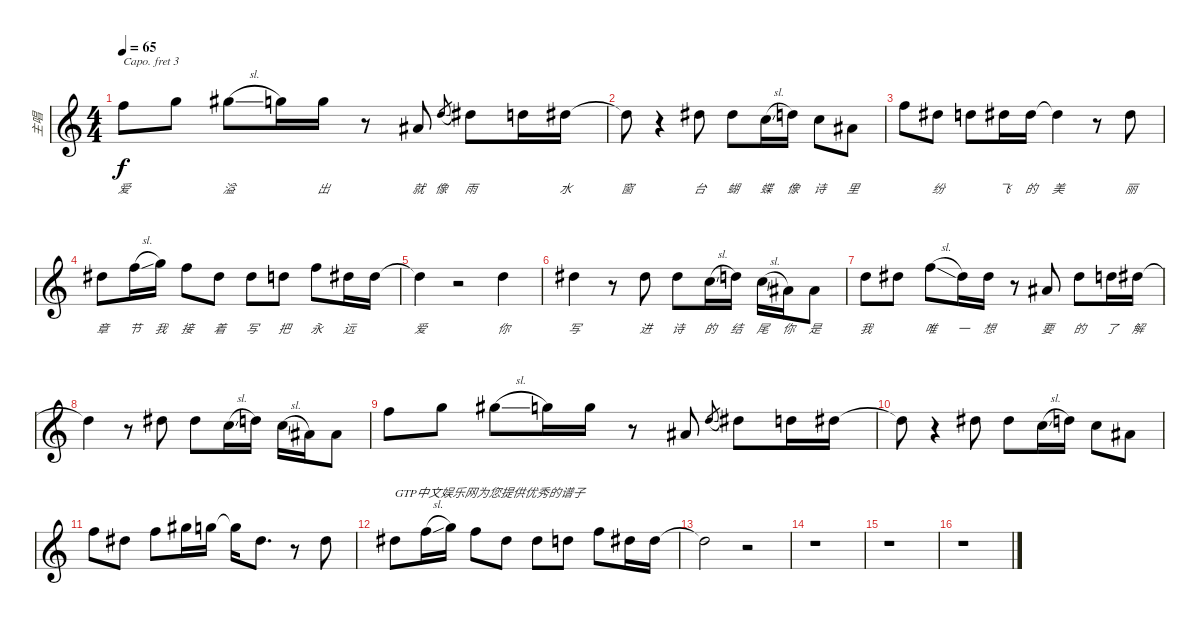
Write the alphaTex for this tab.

\track ("主唱" "主唱") {instrument lead3calliope}
\staff {score}
\capo 3
\tuning (E4 B3 G3 D3 A2 E2) {hide}
\ts (4 4)
\tempo 65
\clef g2
\ks c
10.1.8{lyrics (0 "爱") lyrics (1 "") lyrics (2 "") lyrics (3 "") lyrics (4 "") dy f} 12.1.8{lyrics (0 "") lyrics (1 "") lyrics (2 "") lyrics (3 "") lyrics (4 "")} 13.1{sl}.8{lyrics (0 "溢") lyrics (1 "") lyrics (2 "") lyrics (3 "") lyrics (4 "")} 12.1.16{lyrics (0 "") lyrics (1 "") lyrics (2 "") lyrics (3 "") lyrics (4 "")} 12.1.16{lyrics (0 "出") lyrics (1 "") lyrics (2 "") lyrics (3 "") lyrics (4 "")} r.8 12.3.8{lyrics (0 "就") lyrics (1 "") lyrics (2 "") lyrics (3 "") lyrics (4 "")} 12.2{sl}.8{lyrics (0 "像") lyrics (1 "") lyrics (2 "") lyrics (3 "") lyrics (4 "") gr} 13.2.8{lyrics (0 "雨") lyrics (1 "") lyrics (2 "") lyrics (3 "") lyrics (4 "")} 12.2.16{lyrics (0 "") lyrics (1 "") lyrics (2 "") lyrics (3 "") lyrics (4 "")} 13.2.16{lyrics (0 "水") lyrics (1 "") lyrics (2 "") lyrics (3 "") lyrics (4 "")} |
13.2{t}.8{lyrics (0 "窗") lyrics (1 "") lyrics (2 "") lyrics (3 "") lyrics (4 "")} r.4 13.2.8{lyrics (0 "台") lyrics (1 "") lyrics (2 "") lyrics (3 "") lyrics (4 "")} 13.2.8{lyrics (0 "蝴") lyrics (1 "") lyrics (2 "") lyrics (3 "") lyrics (4 "")} 10.2{sl}.16{lyrics (0 "蝶") lyrics (1 "") lyrics (2 "") lyrics (3 "") lyrics (4 "")} 12.2.16{lyrics (0 "像") lyrics (1 "") lyrics (2 "") lyrics (3 "") lyrics (4 "")} 5.1.8{lyrics (0 "诗") lyrics (1 "") lyrics (2 "") lyrics (3 "") lyrics (4 "")} 3.1.8{lyrics (0 "里") lyrics (1 "") lyrics (2 "") lyrics (3 "") lyrics (4 "")} |
10.1.8{lyrics (0 "") lyrics (1 "") lyrics (2 "") lyrics (3 "") lyrics (4 "")} 8.1.8{lyrics (0 "纷") lyrics (1 "") lyrics (2 "") lyrics (3 "") lyrics (4 "")} 7.1.8{lyrics (0 "") lyrics (1 "") lyrics (2 "") lyrics (3 "") lyrics (4 "")} 8.1.16{lyrics (0 "飞") lyrics (1 "") lyrics (2 "") lyrics (3 "") lyrics (4 "")} 8.1.16{lyrics (0 "的") lyrics (1 "") lyrics (2 "") lyrics (3 "") lyrics (4 "")} 8.1{t}.4{lyrics (0 "美") lyrics (1 "") lyrics (2 "") lyrics (3 "") lyrics (4 "")} r.8 8.1.8{lyrics (0 "丽") lyrics (1 "") lyrics (2 "") lyrics (3 "") lyrics (4 "")} |
8.1.8{lyrics (0 "章") lyrics (1 "") lyrics (2 "") lyrics (3 "") lyrics (4 "")} 10.1{sl}.16{lyrics (0 "节") lyrics (1 "") lyrics (2 "") lyrics (3 "") lyrics (4 "")} 12.1.16{lyrics (0 "我") lyrics (1 "") lyrics (2 "") lyrics (3 "") lyrics (4 "")} 10.1.8{lyrics (0 "接") lyrics (1 "") lyrics (2 "") lyrics (3 "") lyrics (4 "")} 8.1.8{lyrics (0 "着") lyrics (1 "") lyrics (2 "") lyrics (3 "") lyrics (4 "")} 8.1.8{lyrics (0 "写") lyrics (1 "") lyrics (2 "") lyrics (3 "") lyrics (4 "")} 7.1.8{lyrics (0 "把") lyrics (1 "") lyrics (2 "") lyrics (3 "") lyrics (4 "")} 10.1.8{lyrics (0 "永") lyrics (1 "") lyrics (2 "") lyrics (3 "") lyrics (4 "")} 8.1.16{lyrics (0 "远") lyrics (1 "") lyrics (2 "") lyrics (3 "") lyrics (4 "")} 8.1.16{lyrics (0 "") lyrics (1 "") lyrics (2 "") lyrics (3 "") lyrics (4 "")} |
8.1{t}.4{lyrics (0 "爱") lyrics (1 "") lyrics (2 "") lyrics (3 "") lyrics (4 "")} r.2 12.2.4{lyrics (0 "你") lyrics (1 "") lyrics (2 "") lyrics (3 "") lyrics (4 "")} |
13.2.4{lyrics (0 "写") lyrics (1 "") lyrics (2 "") lyrics (3 "") lyrics (4 "")} r.8 13.2.8{lyrics (0 "进") lyrics (1 "") lyrics (2 "") lyrics (3 "") lyrics (4 "")} 13.2.8{lyrics (0 "诗") lyrics (1 "") lyrics (2 "") lyrics (3 "") lyrics (4 "")} 10.2{sl}.16{lyrics (0 "的") lyrics (1 "") lyrics (2 "") lyrics (3 "") lyrics (4 "")} 12.2.16{lyrics (0 "结") lyrics (1 "") lyrics (2 "") lyrics (3 "") lyrics (4 "")} 10.2{sl}.16{lyrics (0 "尾") lyrics (1 "") lyrics (2 "") lyrics (3 "") lyrics (4 "")} 8.2.16{lyrics (0 "你") lyrics (1 "") lyrics (2 "") lyrics (3 "") lyrics (4 "")} 12.3.8{lyrics (0 "是") lyrics (1 "") lyrics (2 "") lyrics (3 "") lyrics (4 "")} |
12.2.8{lyrics (0 "我") lyrics (1 "") lyrics (2 "") lyrics (3 "") lyrics (4 "")} 13.2.8{lyrics (0 "") lyrics (1 "") lyrics (2 "") lyrics (3 "") lyrics (4 "")} 10.1{sl}.8{lyrics (0 "唯") lyrics (1 "") lyrics (2 "") lyrics (3 "") lyrics (4 "")} 8.1.16{lyrics (0 "一") lyrics (1 "") lyrics (2 "") lyrics (3 "") lyrics (4 "")} 8.1.16{lyrics (0 "想") lyrics (1 "") lyrics (2 "") lyrics (3 "") lyrics (4 "")} r.8 8.2.8{lyrics (0 "要") lyrics (1 "") lyrics (2 "") lyrics (3 "") lyrics (4 "")} 8.1.8{lyrics (0 "的") lyrics (1 "") lyrics (2 "") lyrics (3 "") lyrics (4 "")} 7.1.16{lyrics (0 "了") lyrics (1 "") lyrics (2 "") lyrics (3 "") lyrics (4 "")} 8.1.16{lyrics (0 "解") lyrics (1 "") lyrics (2 "") lyrics (3 "") lyrics (4 "")} |
8.1{t}.4 r.8 8.1.8 13.2.8 10.2{sl}.16 12.2.16 10.2{sl}.16 8.2.16 8.2.8 |
10.1.8 12.1.8 13.1{sl}.8 12.1.16 12.1.16 r.8 12.3.8 12.2{sl}.8{gr} 13.2.8 12.2.16 13.2.16 |
13.2{t}.8 r.4 13.2.8 13.2.8 10.2{sl}.16 12.2.16 10.2.8 12.3.8 |
10.1.8 8.1.8 10.1.8 13.1.16 12.1.16 12.1{t}.16 13.2.8{d} r.8 13.2.8 |
13.2.8{txt "GTP中文娱乐网为您提供优秀的谱子"} 10.1{sl}.16 12.1.16 10.1.8 8.1.8 8.1.8 7.1.8 10.1.8 8.1.16 8.1.16 |
8.1{t}.2 r.2 |
r.1 |
r.1 |
r.1
